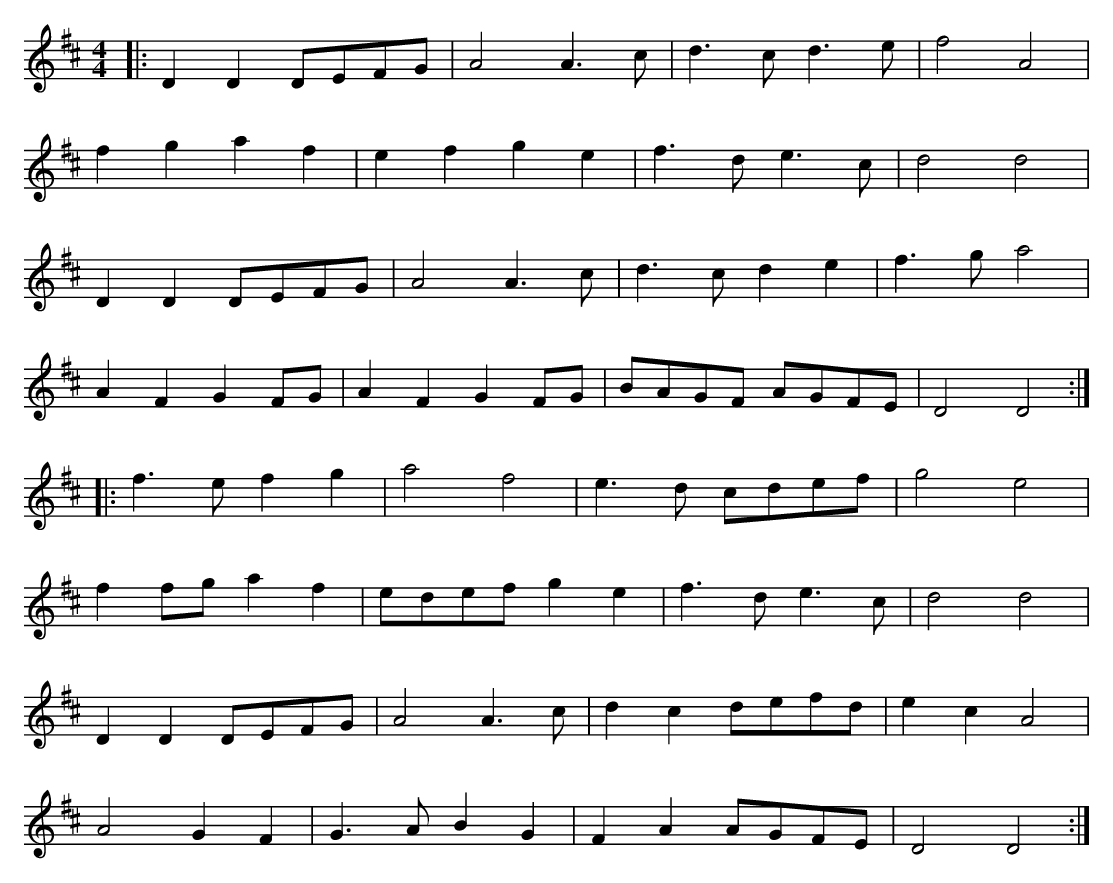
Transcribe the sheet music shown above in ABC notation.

X:1
M:4/4
K:D
|:D2 D2 DEFG|A4 A3c|d3c d3e|f4 A4|
f2 g2 a2 f2|e2 f2 g2 e2|f3d e3c|d4 d4|
D2 D2 DEFG|A4 A3c|d3c d2 e2|f3g a4|
A2 F2 G2 FG|A2 F2 G2 FG|BAGF AGFE|D4 D4:|
|:f3e f2 g2|a4 f4|e3d cdef|g4 e4|
f2 fg a2 f2|edef g2 e2|f3d e3c|d4 d4|
D2 D2 DEFG|A4 A3c|d2 c2 defd|e2 c2 A4|
A4 G2 F2|G3 A B2 G2|F2 A2 AGFE|D4 D4:|
